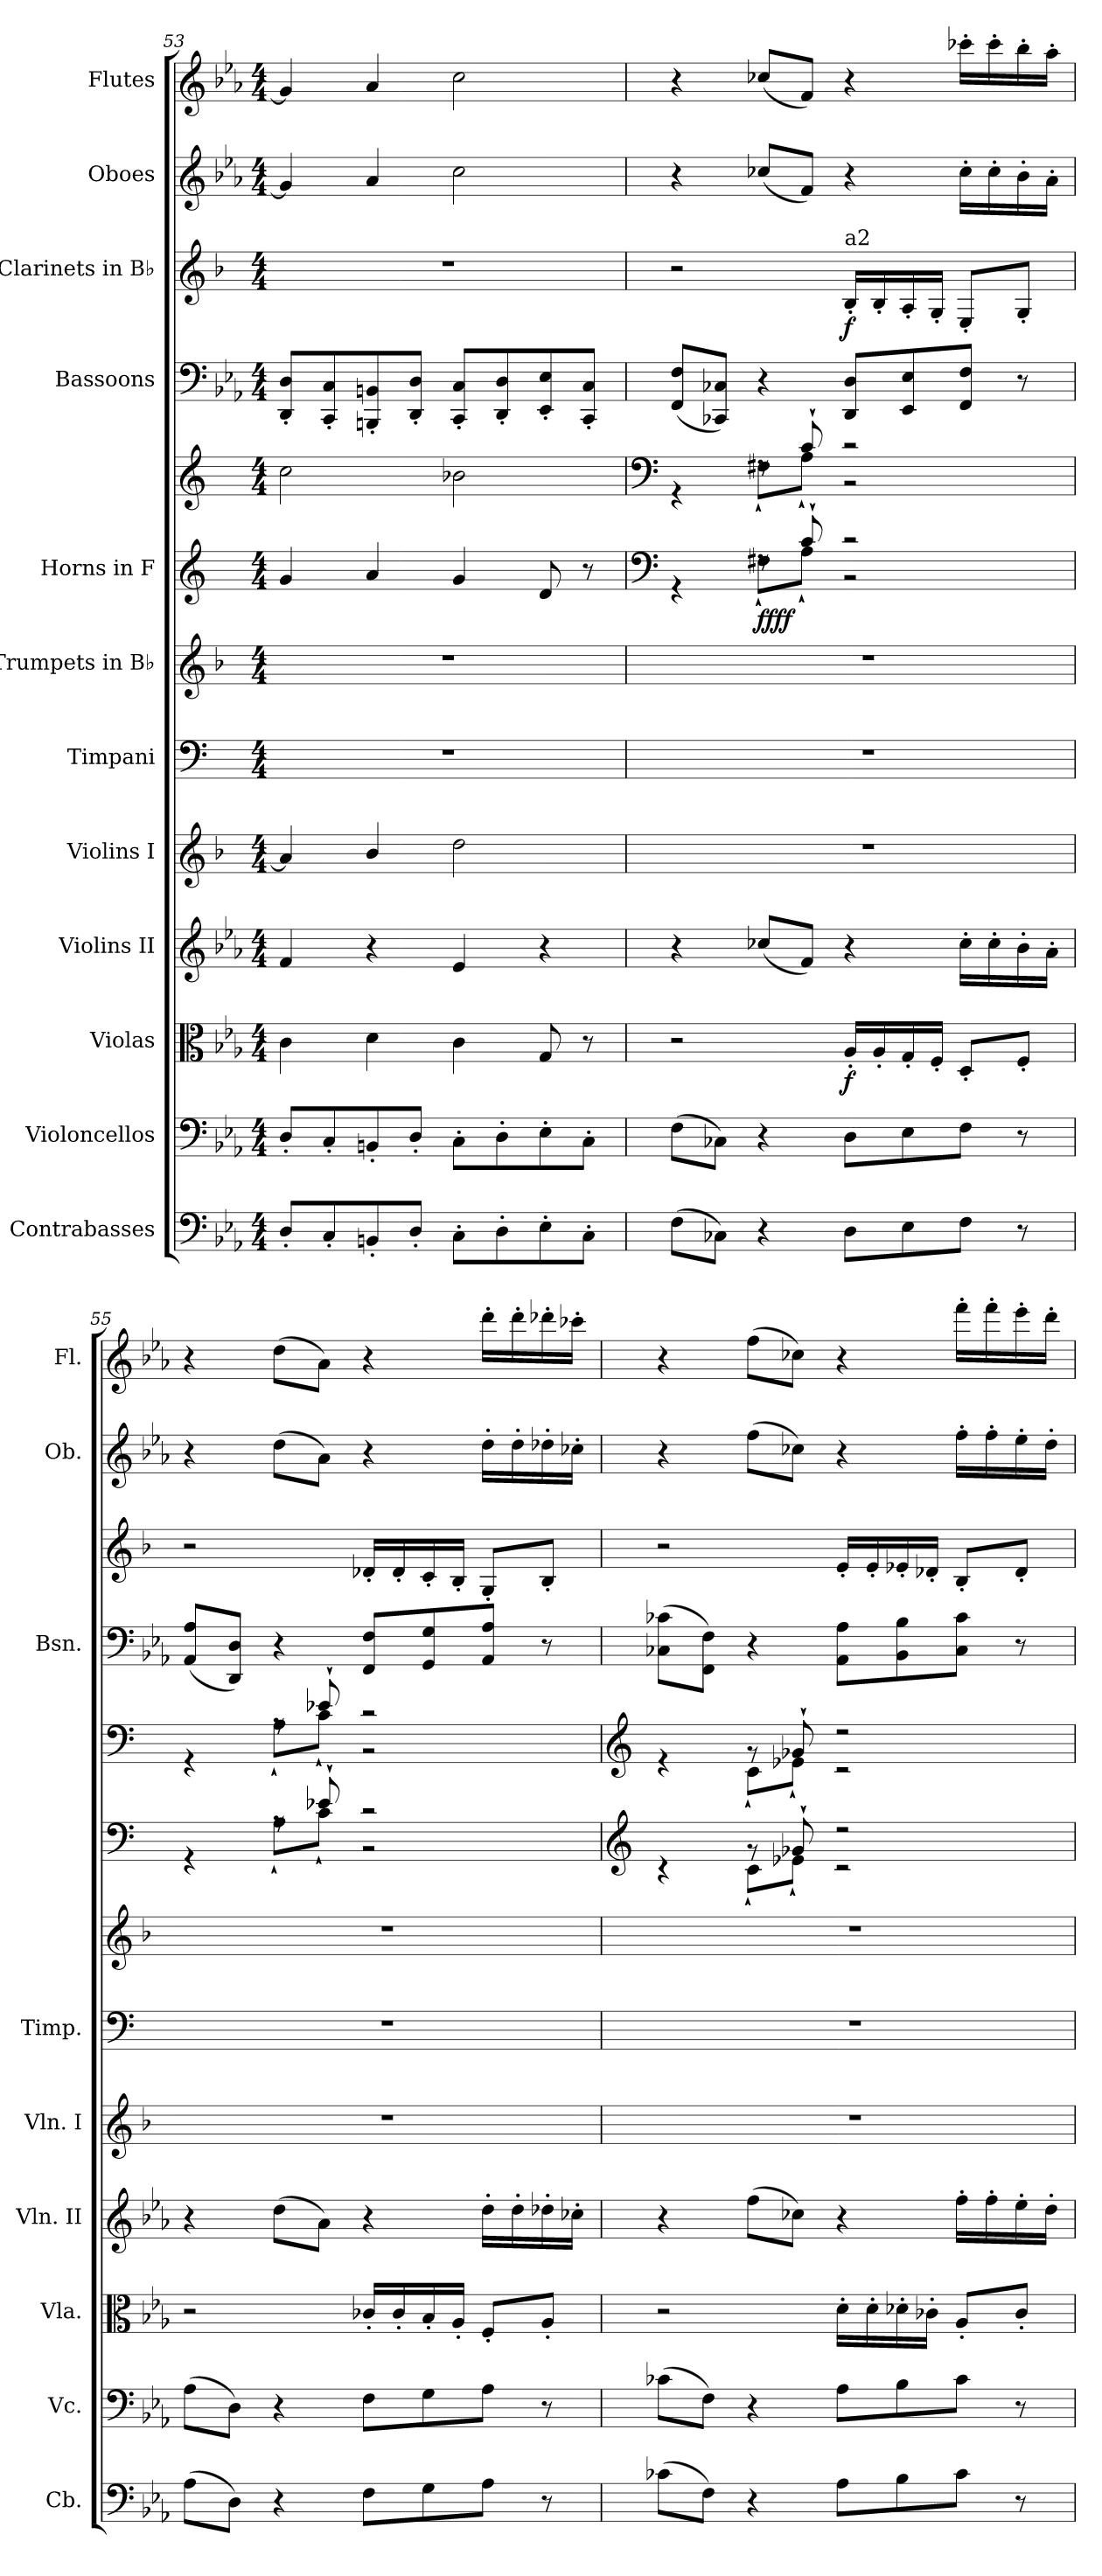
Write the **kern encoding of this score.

**kern	**kern	**kern	**dynam	**kern	**kern	**kern	**kern	**kern	**kern	**dynam	**kern	**kern	**dynam	**kern	**kern
*part12	*part11	*part10	*part10	*part9	*part8	*part7	*part6	*part5	*part5	*part5	*part4	*part3	*part3	*part2	*part1
*staff13	*staff12	*staff11	*staff11	*staff10	*staff9	*staff8	*staff7	*staff6	*staff5	*staff5/6	*staff4	*staff3	*staff3	*staff2	*staff1
*I"Contrabasses	*I"Violoncellos	*I"Violas	*	*I"Violins II	*I"Violins I	*I"Timpani	*I"Trumpets in B♭	*I"Horns in F	*	*	*I"Bassoons	*I"Clarinets in B♭	*	*I"Oboes	*I"Flutes
*I'Cb.	*I'Vc.	*I'Vla.	*	*I'Vln. II	*I'Vln. I	*I'Timp.	*	*	*	*	*I'Bsn.	*	*	*I'Ob.	*I'Fl.
*clefF4	*clefF4	*clefC3	*	*clefG2	*clefG2	*clefF4	*clefG2	*clefG2	*clefG2	*	*clefF4	*clefG2	*	*clefG2	*clefG2
*ITrd7c12	*	*	*	*	*ITrd1c2	*	*ITrd1c2	*ITrd4c7	*ITrd4c7	*	*	*ITrd1c2	*	*	*
*k[b-e-a-]	*k[b-e-a-]	*k[b-e-a-]	*	*k[b-e-a-]	*k[b-e-a-]	*k[]	*k[b-e-a-]	*k[b-]	*k[b-]	*	*k[b-e-a-]	*k[b-e-a-]	*	*k[b-e-a-]	*k[b-e-a-]
*M4/4	*M4/4	*M4/4	*	*M4/4	*M4/4	*M4/4	*M4/4	*M4/4	*M4/4	*	*M4/4	*M4/4	*	*M4/4	*M4/4
=53	=53	=53	=53	=53	=53	=53	=53	=53	=53	=53	=53	=53	=53	=53	=53
8DD'/L	8D'/L	4c\	.	4f/	4g/]	1r	1r	4c/	2f\	.	8DD/' 8D/'L	1r	.	4g/]	4g/]
8CC'/	8C'/	.	.	.	.	.	.	.	.	.	8CC/' 8C/'	.	.	.	.
8BBBn'/	8BBn'/	4d\	.	4r	4a-/	.	.	4d/	.	.	8BBBn/' 8BBn/'	.	.	4a-/	4a-/
8DD'/J	8D'/J	.	.	.	.	.	.	.	.	.	8DD/' 8D/'J	.	.	.	.
8CC'\L	8C'\L	4c\	.	4e-/	2cc\	.	.	4c/	2e-X\	.	8CC/' 8C/'L	.	.	2cc\	2cc\
8DD'\	8D'\	.	.	.	.	.	.	.	.	.	8DD/' 8D/'	.	.	.	.
8EE-'\	8E-'\	8G/	.	4r	.	.	.	8G/	.	.	8EE-/' 8E-/'	.	.	.	.
8CC'\J	8C'\J	8r	.	.	.	.	.	8r	.	.	8CC/' 8C/'J	.	.	.	.
!!LO:PB:g=z
=54	=54	=54	=54	=54	=54	=54	=54	=54	=54	=54	=54	=54	=54	=54	=54
*	*	*	*	*	*	*	*	*clefF4	*clefF4	*	*	*	*	*	*
*	*	*	*	*	*	*	*	*^	*^	*	*	*	*	*	*
(8FF\L	(8F\L	2r	.	4r	1r	1r	1r	4rGG	4ryy	4rGG	4ryy	.	(8FF/ 8F/L	2r	.	4r	4r
8CC-X\J)	8C-X\J)	.	.	.	.	.	.	.	.	.	.	.	8CC-X/ 8C-X/J)	.	.	.	.
!	!	!	!	!	!	!	!	!	!	!	!	!LO:DY:b=2	!	!	!	!	!
!	!	!	!	!	!	!	!	!	!	!	!	!LO:DY:n=1:b	!	!	!	!	!
4r	4r	.	.	(8cc-X/L	.	.	.	8rF	8BBn`\L	8rF	8BBn`\L	ff ff	4r	.	.	(8cc-X/L	(8cc-X/L
.	.	.	.	8f/J)	.	.	.	8F`/	8D`\J	8F`/	8D`\J	.	.	.	.	8f/J)	8f/J)
!	!	!	!	!	!	!	!	!	!	!	!	!	!	!LO:TX:a:t=a2	!	!	!
!	!	!	!LO:DY:b	!	!	!	!	!	!	!	!	!	!	!	!LO:DY:b	!	!
8DD\L	8D\L	16A-'/LL	f	4r	.	.	.	2r	2r	2r	2r	.	8DD/ 8D/L	16A-'/LL	f	4r	4r
.	.	16A-'/	.	.	.	.	.	.	.	.	.	.	.	16A-'/	.	.	.
8EE-\	8E-\	16G'/	.	.	.	.	.	.	.	.	.	.	8EE-/ 8E-/	16G'/	.	.	.
.	.	16F'/JJ	.	.	.	.	.	.	.	.	.	.	.	16F'/JJ	.	.	.
8FF\J	8F\J	8D'/L	.	16cc-'\LL	.	.	.	.	.	.	.	.	8FF/ 8F/J	8D'/L	.	16cc-'\LL	16ccc-X'\LL
.	.	.	.	16cc-'\	.	.	.	.	.	.	.	.	.	.	.	16cc-'\	16ccc-'\
8r	8r	8F'/J	.	16b-'\	.	.	.	.	.	.	.	.	8r	8F'/J	.	16b-'\	16bb-'\
.	.	.	.	16a-'\JJ	.	.	.	.	.	.	.	.	.	.	.	16a-'\JJ	16aa-'\JJ
=55	=55	=55	=55	=55	=55	=55	=55	=55	=55	=55	=55	=55	=55	=55	=55	=55	=55
(8AA-\L	(8A-\L	2r	.	4r	1r	1r	1r	4rGG	4ryy	4rGG	4ryy	.	(8AA-/ 8A-/L	2r	.	4r	4r
8DD\J)	8D\J)	.	.	.	.	.	.	.	.	.	.	.	8DD/ 8D/J)	.	.	.	.
4r	4r	.	.	(8dd\L	.	.	.	8rA	8D`\L	8rA	8D`\L	.	4r	.	.	(8dd\L	(8dd\L
.	.	.	.	8a-\J)	.	.	.	8A-X`/	8F`\J	8A-X`/	8F`\J	.	.	.	.	8a-\J)	8a-\J)
8FF\L	8F\L	16c-X'/LL	.	4r	.	.	.	2r	2r	2r	2r	.	8FF/ 8F/L	16c-X'/LL	.	4r	4r
.	.	16c-'/	.	.	.	.	.	.	.	.	.	.	.	16c-'/	.	.	.
8GG\	8G\	16B-'/	.	.	.	.	.	.	.	.	.	.	8GG/ 8G/	16B-'/	.	.	.
.	.	16A-'/JJ	.	.	.	.	.	.	.	.	.	.	.	16A-'/JJ	.	.	.
8AA-\J	8A-\J	8F'/L	.	16dd'\LL	.	.	.	.	.	.	.	.	8AA-/ 8A-/J	8F'/L	.	16dd'\LL	16ddd'\LL
.	.	.	.	16dd'\	.	.	.	.	.	.	.	.	.	.	.	16dd'\	16ddd'\
8r	8r	8A-'/J	.	16dd-X'\	.	.	.	.	.	.	.	.	8r	8A-'/J	.	16dd-X'\	16ddd-X'\
.	.	.	.	16cc-X'\JJ	.	.	.	.	.	.	.	.	.	.	.	16cc-X'\JJ	16ccc-X'\JJ
!!LO:PB:g=z
=56	=56	=56	=56	=56	=56	=56	=56	=56	=56	=56	=56	=56	=56	=56	=56	=56	=56
*	*	*	*	*	*	*	*	*clefG2	*	*clefG2	*	*	*	*	*	*	*
(8C-X\L	(8c-X\L	2r	.	4r	1r	1r	1r	4rc	4ryy	4re	4ryy	.	(8C-X\ 8c-X\L	2r	.	4r	4r
8FF\J)	8F\J)	.	.	.	.	.	.	.	.	.	.	.	8FF\ 8F\J)	.	.	.	.
4r	4r	.	.	(8ff\L	.	.	.	8rg	8F`\L	8rg	8F`\L	.	4r	.	.	(8ff\L	(8ff\L
.	.	.	.	8cc-X\J)	.	.	.	8c-X`/	8A-X`\J	8c-X`/	8A-X`\J	.	.	.	.	8cc-X\J)	8cc-X\J)
8AA-\L	8A-\L	16d'\LL	.	4r	.	.	.	2r	2r	2r	2r	.	8AA-\ 8A-\L	16d'/LL	.	4r	4r
.	.	16d'\	.	.	.	.	.	.	.	.	.	.	.	16d'/	.	.	.
8BB-\	8B-\	16d-X'\	.	.	.	.	.	.	.	.	.	.	8BB-\ 8B-\	16d-X'/	.	.	.
.	.	16c-X'\JJ	.	.	.	.	.	.	.	.	.	.	.	16c-X'/JJ	.	.	.
8C-\J	8c-\J	8A-'/L	.	16ff'\LL	.	.	.	.	.	.	.	.	8C-\ 8c-\J	8A-'/L	.	16ff'\LL	16fff'\LL
.	.	.	.	16ff'\	.	.	.	.	.	.	.	.	.	.	.	16ff'\	16fff'\
8r	8r	8c-'/J	.	16ee-'\	.	.	.	.	.	.	.	.	8r	8c-'/J	.	16ee-'\	16eee-'\
.	.	.	.	16dd'\JJ	.	.	.	.	.	.	.	.	.	.	.	16dd'\JJ	16ddd'\JJ
*	*	*	*	*	*	*	*	*v	*v	*	*	*	*	*	*	*	*
*	*	*	*	*	*	*	*	*	*v	*v	*	*	*	*	*	*
=	=	=	=	=	=	=	=	=	=	=	=	=	=	=	=
*-	*-	*-	*-	*-	*-	*-	*-	*-	*-	*-	*-	*-	*-	*-	*-
